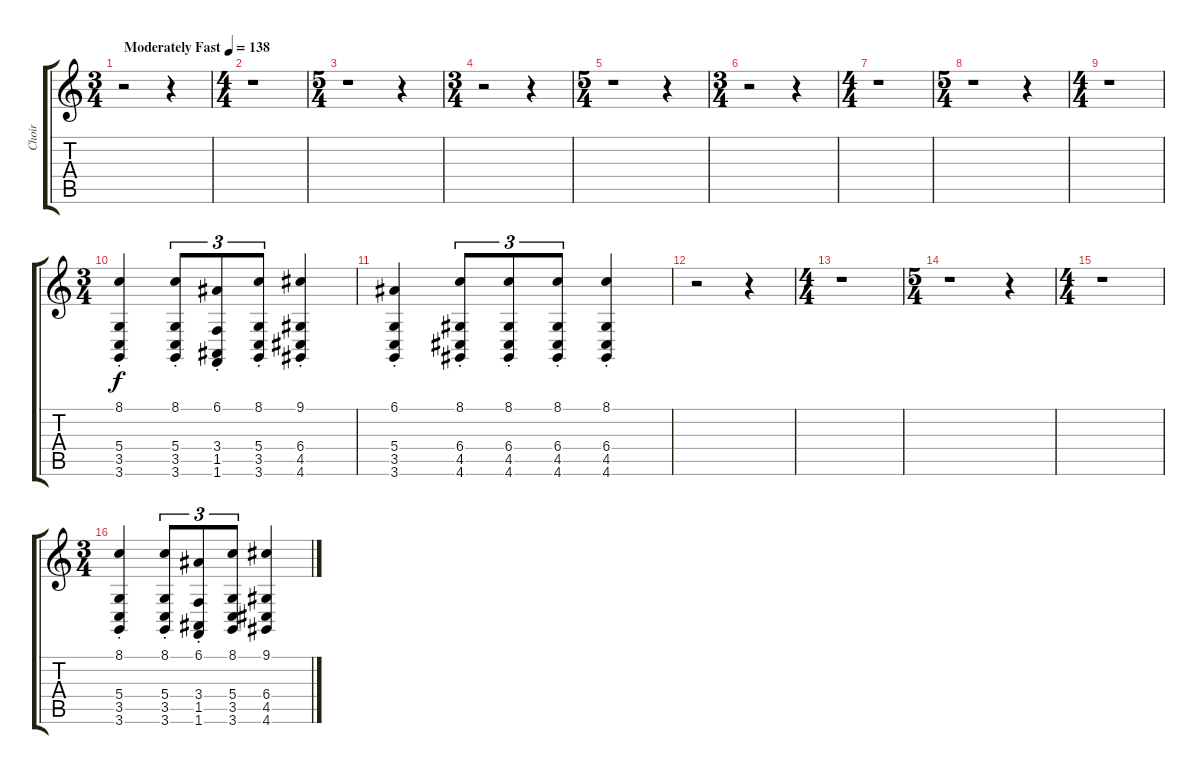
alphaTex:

\track ("Choir" "Choir") {instrument choiraahs}
\staff {score tabs}
\tuning (E4 B3 G3 D3 A2 E2) {hide}
\ts (3 4)
\tempo (138 "Moderately Fast")
\clef g2
\ks c
r.2{dy f instrument choiraahs} r.4 |
\ts (4 4)
r.1 |
\ts (5 4)
r.1 r.4 |
\ts (3 4)
r.2 r.4 |
\ts (5 4)
r.1 r.4 |
\ts (3 4)
r.2 r.4 |
\ts (4 4)
r.1 |
\ts (5 4)
r.1 r.4 |
\ts (4 4)
r.1 |
\ts (3 4)
(8.1{st} 5.4{st} 3.5{st} 3.6{st}).4 (8.1{st} 5.4{st} 3.5{st} 3.6{st}).8{tu (3 2)} (6.1{st} 3.4{st} 1.5{st} 1.6{st}).8{tu (3 2)} (8.1{st} 5.4{st} 3.5{st} 3.6{st}).8{tu (3 2)} (9.1{st} 6.4{st} 4.5{st} 4.6{st}).4 |
(6.1{st} 5.4{st} 3.5{st} 3.6{st}).4 (8.1{st} 6.4{st} 4.5{st} 4.6{st}).8{tu (3 2)} (8.1{st} 6.4{st} 4.5{st} 4.6{st}).8{tu (3 2)} (8.1{st} 6.4{st} 4.5{st} 4.6{st}).8{tu (3 2)} (8.1{st} 6.4{st} 4.5{st} 4.6{st}).4 |
r.2 r.4 |
\ts (4 4)
r.1 |
\ts (5 4)
r.1 r.4 |
\ts (4 4)
r.1 |
\ts (3 4)
(8.1{st} 5.4 3.5 3.6).4 (8.1{st} 5.4 3.5 3.6).8{tu (3 2)} (6.1{st} 3.4 1.5 1.6).8{tu (3 2)} (8.1 5.4 3.5 3.6).8{tu (3 2)} (9.1 6.4 4.5 4.6).4
